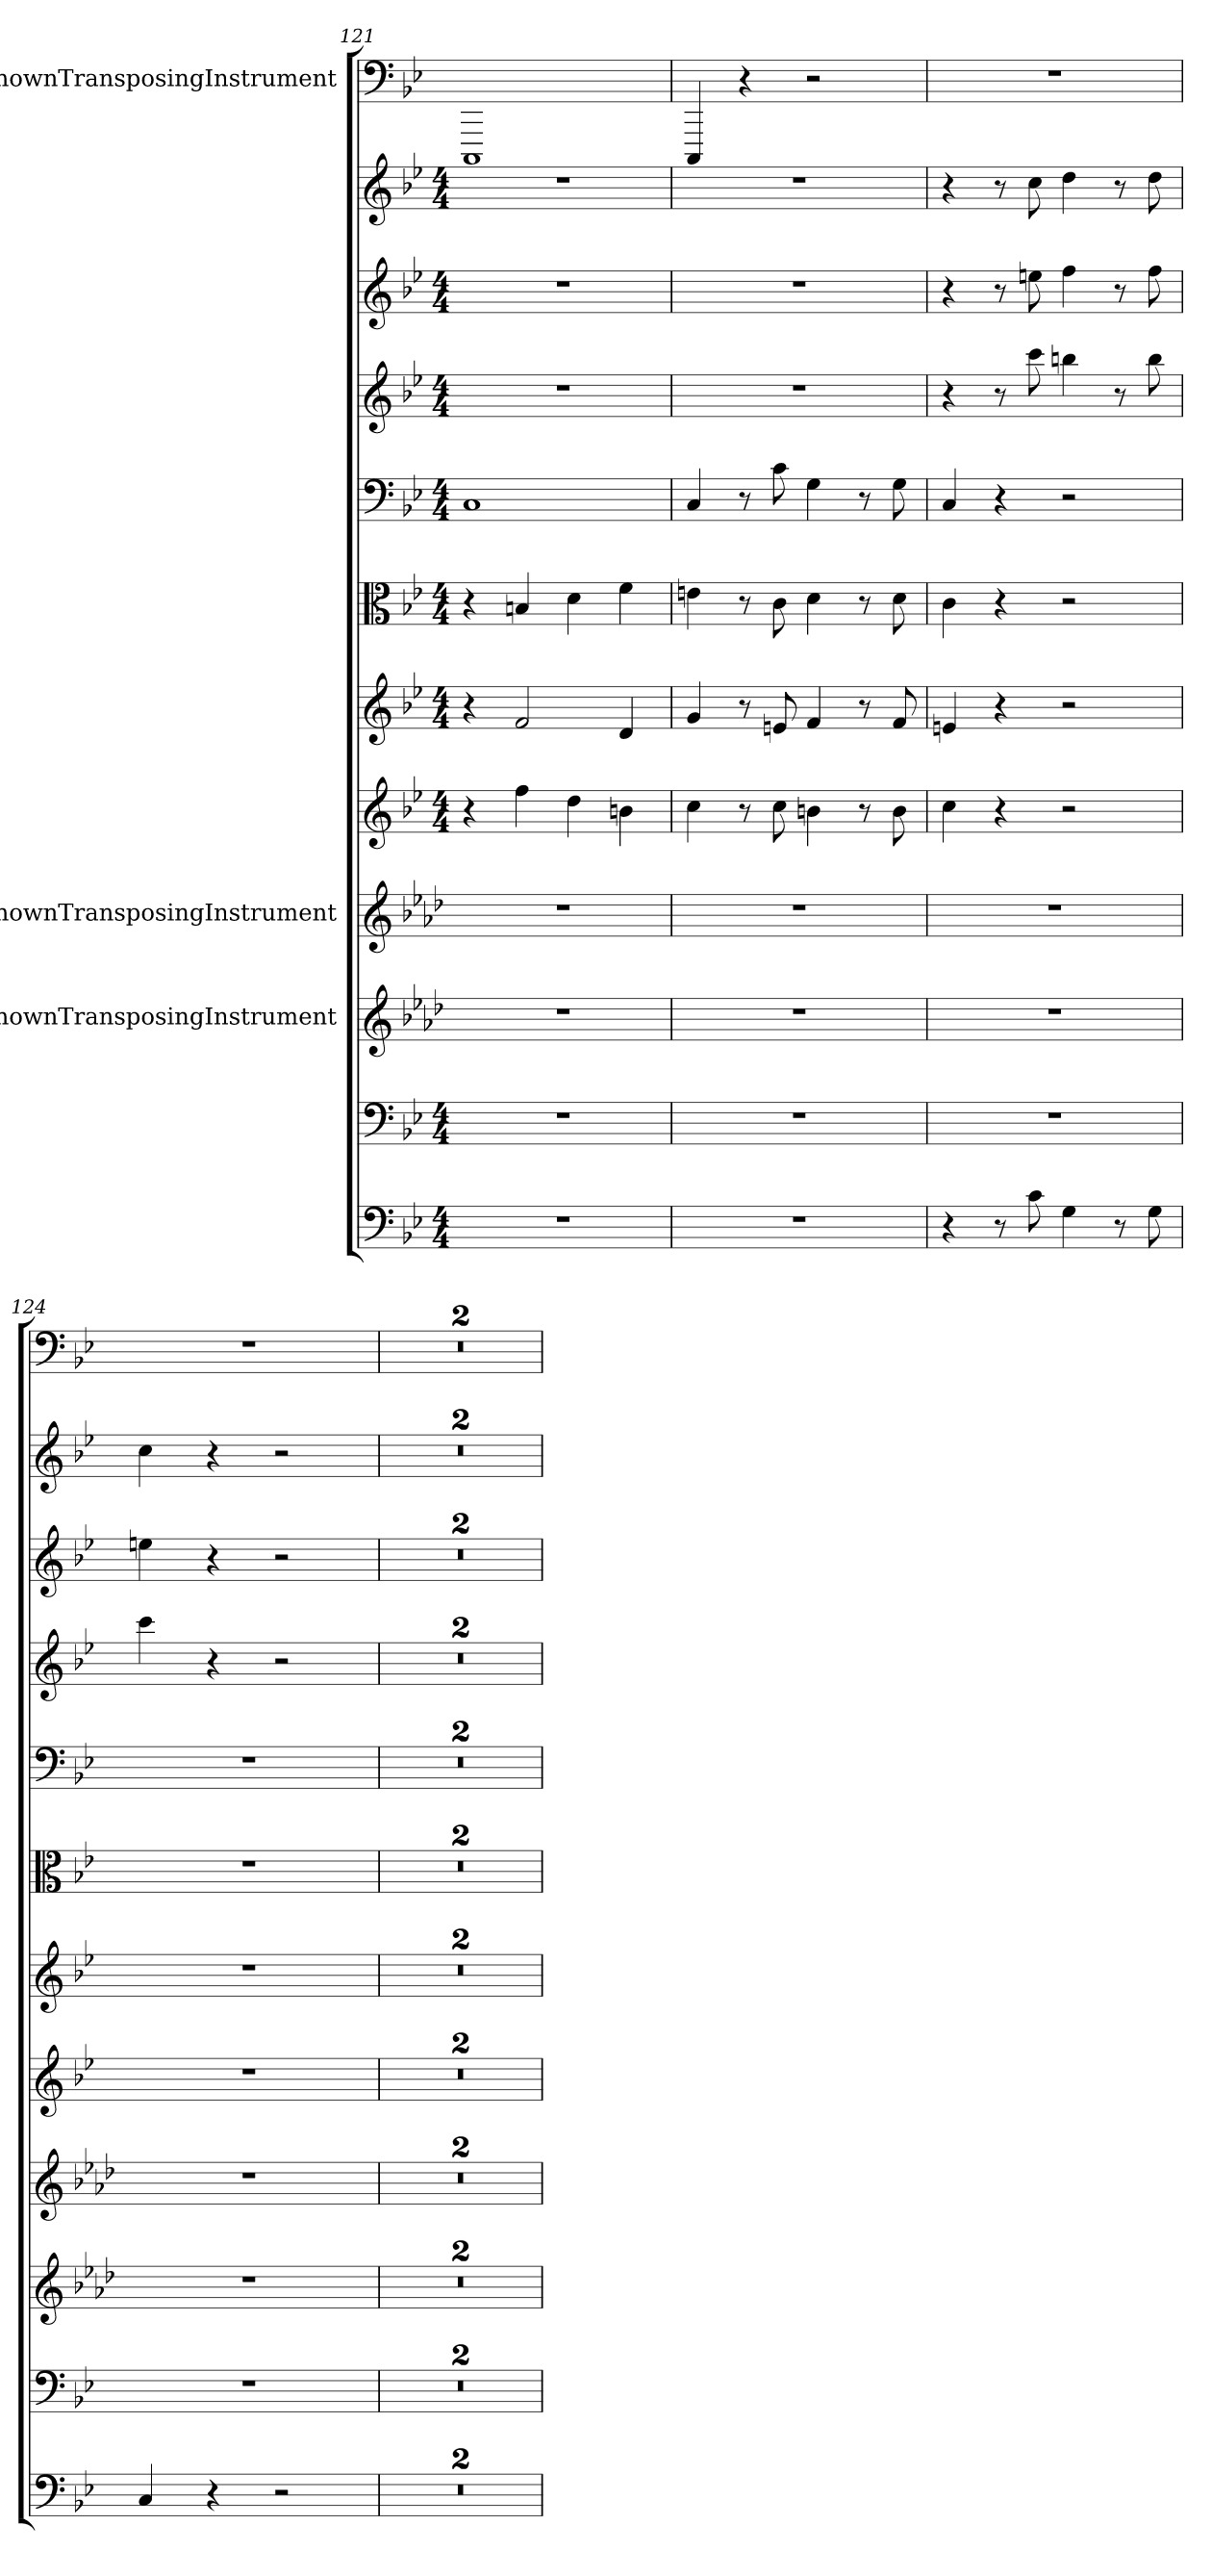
**kern	**kern	**kern	**kern	**kern	**kern	**kern	**kern	**kern	**kern	**kern	**kern
*part12	*part11	*part10	*part9	*part8	*part7	*part6	*part5	*part4	*part3	*part2	*part1
*staff12	*staff11	*staff10	*staff9	*staff8	*staff7	*staff6	*staff5	*staff4	*staff3	*staff2	*staff1
*	*	*I"UnknownTransposingInstrument	*I"UnknownTransposingInstrument	*	*	*	*	*	*	*	*I"UnknownTransposingInstrument
*clefF4	*clefF4	*clefG2	*clefG2	*clefG2	*clefG2	*clefC3	*clefF4	*clefG2	*clefG2	*clefG2	*clefF4
*	*	*ITrd-1c-2	*ITrd-1c-2	*	*	*	*	*	*	*	*ITrd-7c-12
*k[b-e-]	*k[b-e-]	*k[b-e-]	*k[b-e-]	*k[b-e-]	*k[b-e-]	*k[b-e-]	*k[b-e-]	*k[b-e-]	*k[b-e-]	*k[b-e-]	*k[b-e-]
*M4/4	*M4/4	*	*	*M4/4	*M4/4	*M4/4	*M4/4	*M4/4	*M4/4	*M4/4	*
=121	=121	=121	=121	=121	=121	=121	=121	=121	=121	=121	=121
1r	1r	1r	1r	4r	4r	4r	1C/	1r	1r	1r	1CC/
.	.	.	.	4ff\	2f/	4Bn/	.	.	.	.	.
.	.	.	.	4dd\	.	4d\	.	.	.	.	.
.	.	.	.	4bn\	4d/	4f\	.	.	.	.	.
=122	=122	=122	=122	=122	=122	=122	=122	=122	=122	=122	=122
1r	1r	1r	1r	4cc\	4g/	4en\	4C/	1r	1r	1r	4CC/
.	.	.	.	8r	8r	8r	8r	.	.	.	4r
.	.	.	.	8cc\	8en/	8c\	8c\	.	.	.	.
.	.	.	.	4bn\	4f/	4d\	4G\	.	.	.	2r
.	.	.	.	8r	8r	8r	8r	.	.	.	.
.	.	.	.	8b\	8f/	8d\	8G\	.	.	.	.
=123	=123	=123	=123	=123	=123	=123	=123	=123	=123	=123	=123
4r	1r	1r	1r	4cc\	4en/	4c\	4C/	4r	4r	4r	1r
8r	.	.	.	4r	4r	4r	4r	8r	8r	8r	.
8c\	.	.	.	.	.	.	.	8ccc\	8een\	8cc\	.
4G\	.	.	.	2r	2r	2r	2r	4bbn\	4ff\	4dd\	.
8r	.	.	.	.	.	.	.	8r	8r	8r	.
8G\	.	.	.	.	.	.	.	8bb\	8ff\	8dd\	.
=124	=124	=124	=124	=124	=124	=124	=124	=124	=124	=124	=124
4C/	1r	1r	1r	1r	1r	1r	1r	4ccc\	4een\	4cc\	1r
4r	.	.	.	.	.	.	.	4r	4r	4r	.
2r	.	.	.	.	.	.	.	2r	2r	2r	.
=125	=125	=125	=125	=125	=125	=125	=125	=125	=125	=125	=125
1r	1r	1r	1r	1r	1r	1r	1r	1r	1r	1r	1r
=126	=126	=126	=126	=126	=126	=126	=126	=126	=126	=126	=126
1r	1r	1r	1r	1r	1r	1r	1r	1r	1r	1r	1r
=	=	=	=	=	=	=	=	=	=	=	=
*-	*-	*-	*-	*-	*-	*-	*-	*-	*-	*-	*-
